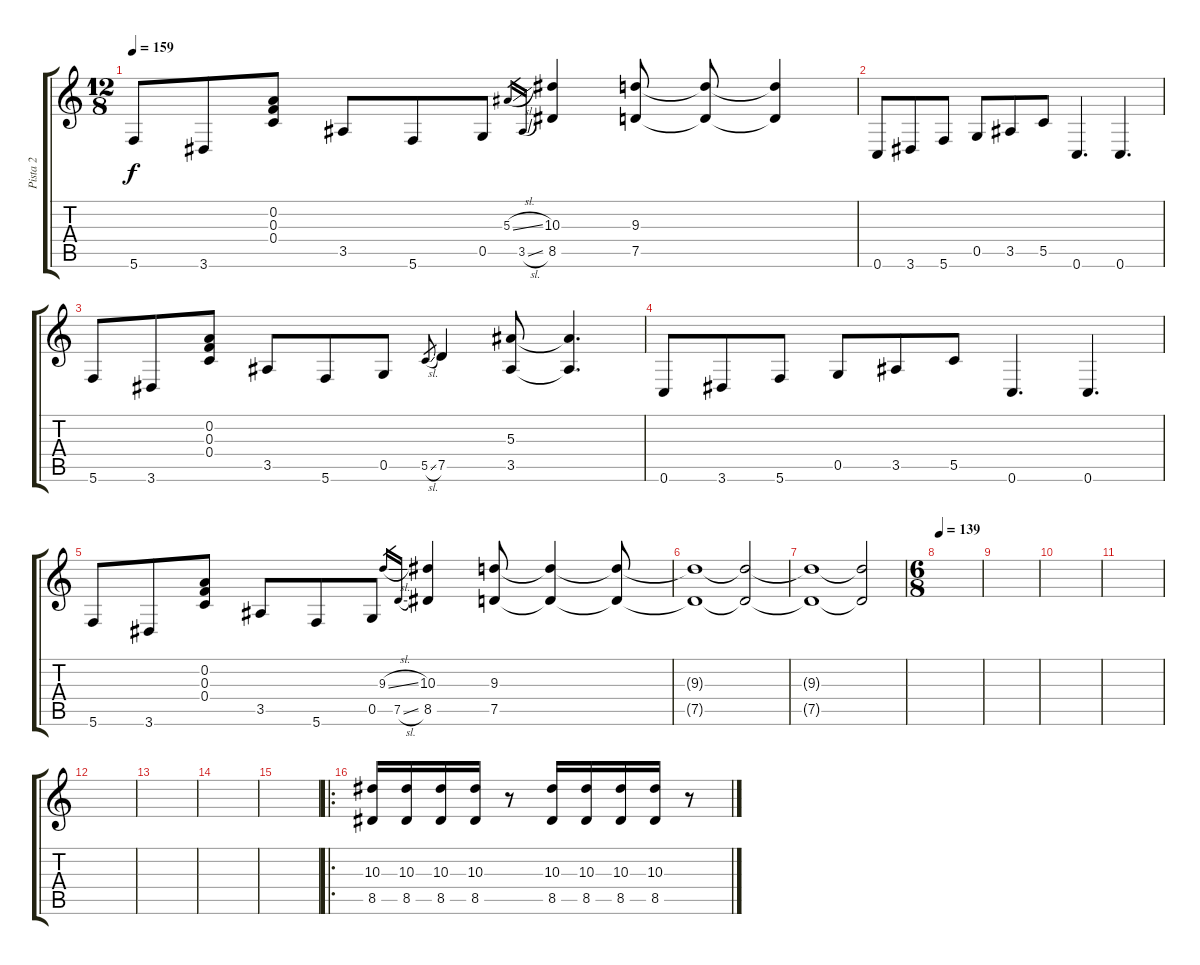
\track ("Pista 2" "Pista 2") {instrument overdrivenguitar}
\staff {score tabs}
\tuning (D4 A3 F3 C3 G2 C2) {hide}
\ts (12 8)
\tempo 159
\clef g2
\ks c
5.6.8{dy f} 3.6.8 (0.2 0.3 0.4).8 3.5.8 5.6.8 0.5.8 5.3{sl}.16{gr} 3.5{sl}.16{gr} (10.3 8.5).4 (9.3 7.5).8 (9.3{t} 7.5{t}).8 (9.3{t} 7.5{t}).4 |
0.6.8 3.6.8 5.6.8 0.5.8 3.5.8 5.5.8 0.6.4{d} 0.6.4{d} |
5.6.8 3.6.8 (0.2 0.3 0.4).8 3.5.8 5.6.8 0.5.8 5.5{sl}.8{gr} 7.5.4 (5.3 3.5).8 (5.3{t} 3.5{t}).4{d} |
0.6.8 3.6.8 5.6.8 0.5.8 3.5.8 5.5.8 0.6.4{d} 0.6.4{d} |
5.6.8 3.6.8 (0.2 0.3 0.4).8 3.5.8 5.6.8 0.5.8 9.3{sl}.16{gr} 7.5{sl}.16{gr} (10.3 8.5).4 (9.3 7.5).8 (9.3{t} 7.5{t}).4 (9.3{t} 7.5{t}).8 |
(9.3{t} 7.5{t}).1 (9.3{t} 7.5{t}).2 |
(9.3{t} 7.5{t}).1 (9.3{t} 7.5{t}).2 |
\ts (6 8)
\tempo 139
|
|
|
|
|
|
|
|
\ro
(10.3 8.5).16 (10.3 8.5).16 (10.3 8.5).16 (10.3 8.5).16 r.8 (10.3 8.5).16 (10.3 8.5).16 (10.3 8.5).16 (10.3 8.5).16 r.8
